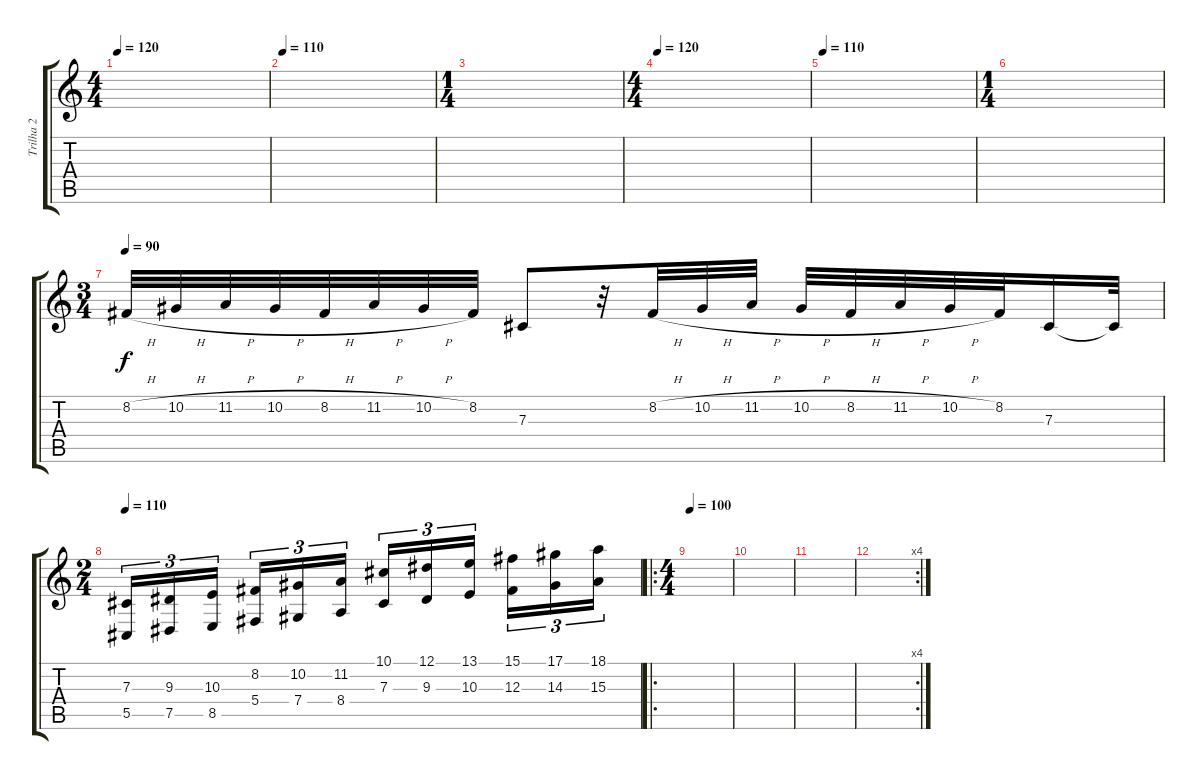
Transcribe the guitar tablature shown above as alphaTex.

\track ("Trilha 2" "Trilha 2") {instrument flute}
\staff {score tabs}
\tuning (Eb4 Bb3 Gb3 Db3 Ab2 Eb2) {hide}
\ts (4 4)
\tempo 120
\clef g2
\ks c
|
\tempo 110
|
\ts (1 4)
|
\ts (4 4)
\tempo 120
|
\tempo 110
|
\ts (1 4)
|
\ts (3 4)
\tempo 90
8.2{h}.32{instrument electricpiano2} 10.2{h}.32 11.2{h}.32 10.2{h}.32 8.2{h}.32 11.2{h}.32 10.2{h}.32 8.2.32 7.3.8 r.32 8.2{h}.32 10.2{h}.32 11.2{h}.32 10.2{h}.32 8.2{h}.32 11.2{h}.32 10.2{h}.32 8.2.32 7.3.16 7.3{t}.32 |
\ts (2 4)
\tempo 110
(7.3 5.5).16{tu (3 2) instrument electricpiano2} (9.3 7.5).16{tu (3 2)} (10.3 8.5).16{tu (3 2)} (8.2 5.4).16{tu (3 2)} (10.2 7.4).16{tu (3 2)} (11.2 8.4).16{tu (3 2)} (10.1 7.3).16{tu (3 2)} (12.1 9.3).16{tu (3 2)} (13.1 10.3).16{tu (3 2)} (15.1 12.3).16{tu (3 2)} (17.1 14.3).16{tu (3 2)} (18.1 15.3).16{tu (3 2)} |
\ro
\ts (4 4)
\tempo 100
|
|
|
\rc 4
